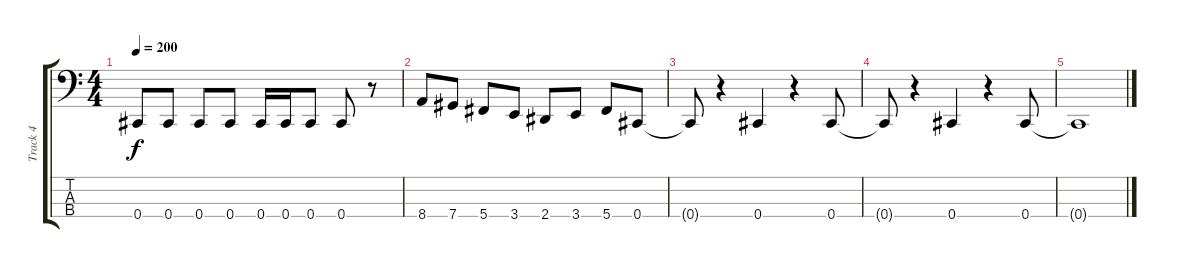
\track ("Track 4" "Track 4") {instrument electricbassfinger}
\staff {score tabs}
\tuning (Gb2 Db2 Ab1 Db1) {hide}
\ts (4 4)
\tempo 200
\clef f4
\ks c
0.4{t}.8{dy f} 0.4.8 0.4.8 0.4.8 0.4.16 0.4.16 0.4.8 0.4.8 r.8 |
8.4.8 7.4.8 5.4.8 3.4.8 2.4.8 3.4.8 5.4.8 0.4.8 |
0.4{t}.8 r.4 0.4.4 r.4 0.4.8 |
0.4{t}.8 r.4 0.4.4 r.4 0.4.8 |
0.4{t}.1
